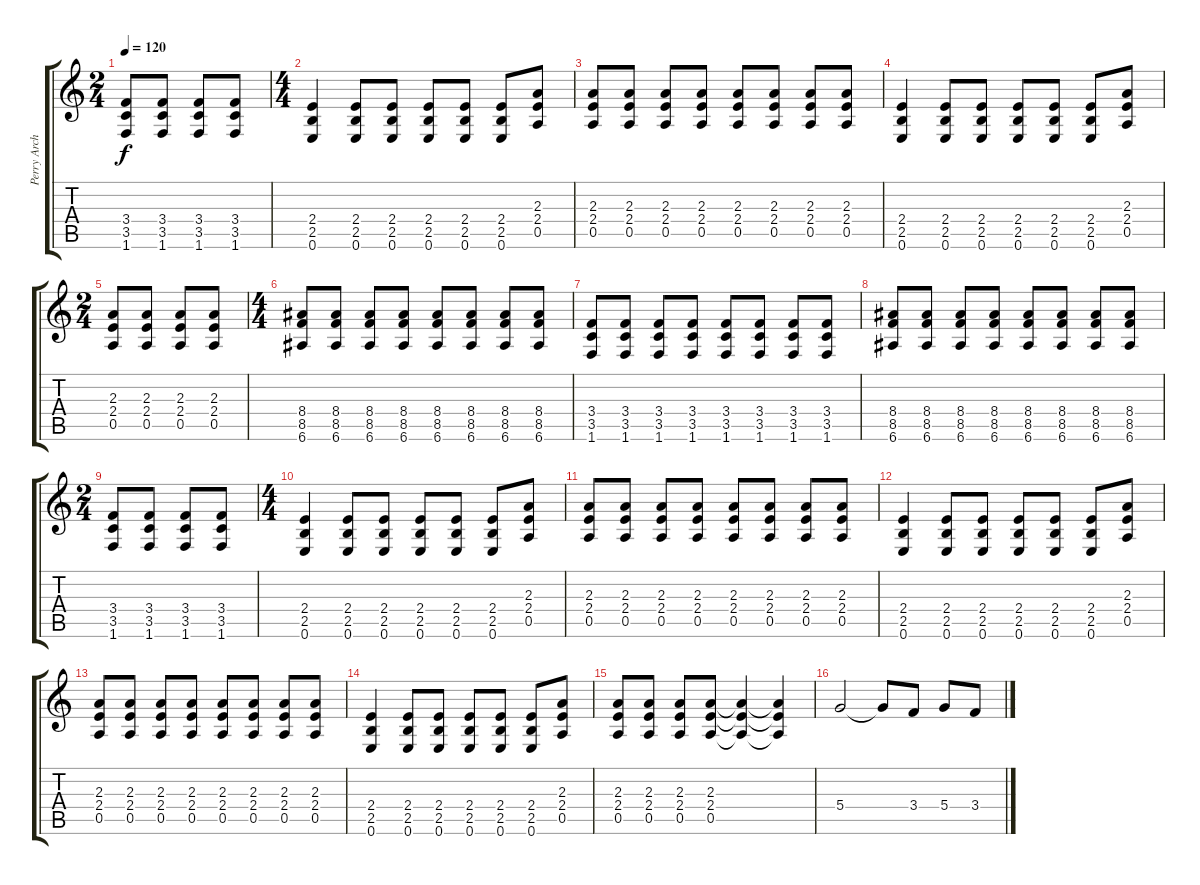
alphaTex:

\track ("Perry Archangelo Bamonte" "Perry Arch") {instrument overdrivenguitar}
\staff {score tabs}
\tuning (E4 B3 G3 D3 A2 E2) {hide}
\ts (2 4)
\tempo 120
\clef g2
\ks c
(3.4 3.5 1.6).8{dy f} (3.4 3.5 1.6).8 (3.4 3.5 1.6).8 (3.4 3.5 1.6).8 |
\ts (4 4)
(2.4 2.5 0.6).4 (2.4 2.5 0.6).8 (2.4 2.5 0.6).8 (2.4 2.5 0.6).8 (2.4 2.5 0.6).8 (2.4 2.5 0.6).8 (2.3 2.4 0.5).8 |
(2.3 2.4 0.5).8 (2.3 2.4 0.5).8 (2.3 2.4 0.5).8 (2.3 2.4 0.5).8 (2.3 2.4 0.5).8 (2.3 2.4 0.5).8 (2.3 2.4 0.5).8 (2.3 2.4 0.5).8 |
(2.4 2.5 0.6).4 (2.4 2.5 0.6).8 (2.4 2.5 0.6).8 (2.4 2.5 0.6).8 (2.4 2.5 0.6).8 (2.4 2.5 0.6).8 (2.3 2.4 0.5).8 |
\ts (2 4)
(2.3 2.4 0.5).8 (2.3 2.4 0.5).8 (2.3 2.4 0.5).8 (2.3 2.4 0.5).8 |
\ts (4 4)
(8.4 8.5 6.6).8 (8.4 8.5 6.6).8 (8.4 8.5 6.6).8 (8.4 8.5 6.6).8 (8.4 8.5 6.6).8 (8.4 8.5 6.6).8 (8.4 8.5 6.6).8 (8.4 8.5 6.6).8 |
(3.4 3.5 1.6).8 (3.4 3.5 1.6).8 (3.4 3.5 1.6).8 (3.4 3.5 1.6).8 (3.4 3.5 1.6).8 (3.4 3.5 1.6).8 (3.4 3.5 1.6).8 (3.4 3.5 1.6).8 |
(8.4 8.5 6.6).8 (8.4 8.5 6.6).8 (8.4 8.5 6.6).8 (8.4 8.5 6.6).8 (8.4 8.5 6.6).8 (8.4 8.5 6.6).8 (8.4 8.5 6.6).8 (8.4 8.5 6.6).8 |
\ts (2 4)
(3.4 3.5 1.6).8 (3.4 3.5 1.6).8 (3.4 3.5 1.6).8 (3.4 3.5 1.6).8 |
\ts (4 4)
(2.4 2.5 0.6).4 (2.4 2.5 0.6).8 (2.4 2.5 0.6).8 (2.4 2.5 0.6).8 (2.4 2.5 0.6).8 (2.4 2.5 0.6).8 (2.3 2.4 0.5).8 |
(2.3 2.4 0.5).8 (2.3 2.4 0.5).8 (2.3 2.4 0.5).8 (2.3 2.4 0.5).8 (2.3 2.4 0.5).8 (2.3 2.4 0.5).8 (2.3 2.4 0.5).8 (2.3 2.4 0.5).8 |
(2.4 2.5 0.6).4 (2.4 2.5 0.6).8 (2.4 2.5 0.6).8 (2.4 2.5 0.6).8 (2.4 2.5 0.6).8 (2.4 2.5 0.6).8 (2.3 2.4 0.5).8 |
(2.3 2.4 0.5).8 (2.3 2.4 0.5).8 (2.3 2.4 0.5).8 (2.3 2.4 0.5).8 (2.3 2.4 0.5).8 (2.3 2.4 0.5).8 (2.3 2.4 0.5).8 (2.3 2.4 0.5).8 |
(2.4 2.5 0.6).4 (2.4 2.5 0.6).8 (2.4 2.5 0.6).8 (2.4 2.5 0.6).8 (2.4 2.5 0.6).8 (2.4 2.5 0.6).8 (2.3 2.4 0.5).8 |
(2.3 2.4 0.5).8 (2.3 2.4 0.5).8 (2.3 2.4 0.5).8 (2.3 2.4 0.5).8 (2.3{t} 2.4{t} 0.5{t}).4 (2.3{t} 2.4{t} 0.5{t}).4 |
5.4.2{instrument electricguitarclean} 5.4{t}.8 3.4.8 5.4.8 3.4.8
